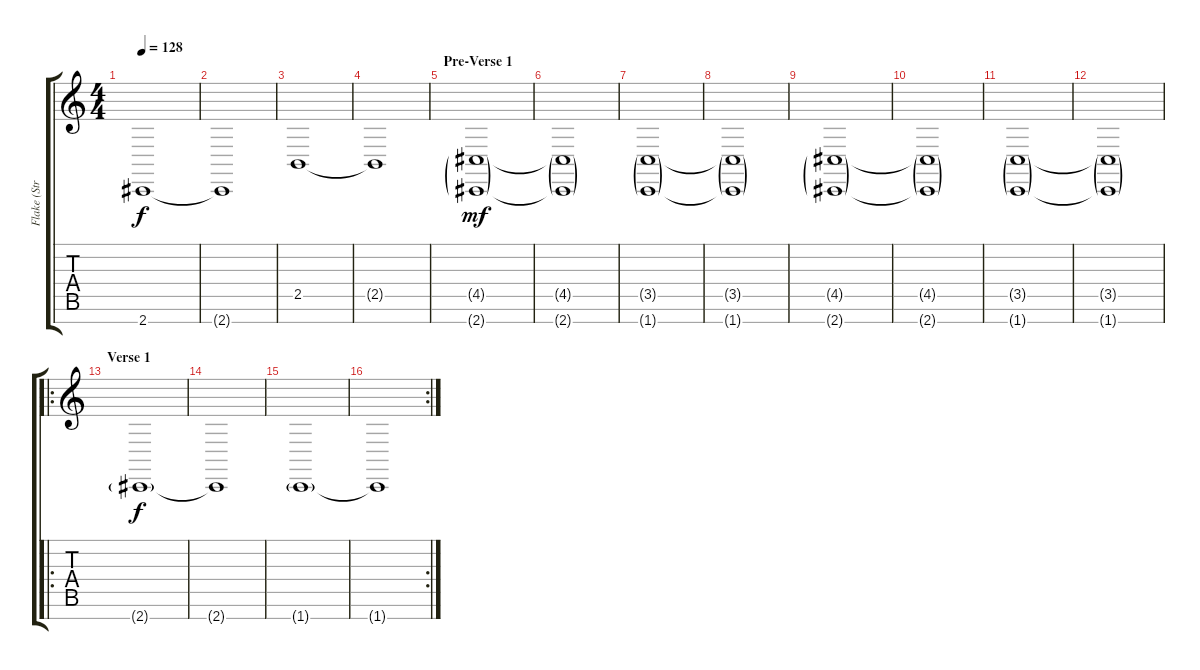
\track ("Flake (Strings Rythm)" "Flake (Str") {instrument stringensemble2}
\staff {score tabs}
\tuning (E4 B3 G3 D3 A2 E2 B1) {hide}
\ts (4 4)
\tempo 128
\clef g2
\ks c
2.7.1{dy f} |
2.7{t}.1 |
2.5.1 |
2.5{t}.1 |
\section ("" "Pre-Verse 1")
(4.5{g} 2.7{g}).1{dy mf} |
(4.5{g t} 2.7{g t}).1 |
(3.5{g} 1.7{g}).1 |
(3.5{g t} 1.7{g t}).1 |
(4.5{g} 2.7{g}).1 |
(4.5{g t} 2.7{g t}).1 |
(3.5{g} 1.7{g}).1 |
(3.5{g t} 1.7{g t}).1 |
\ro
\section ("" "Verse 1")
2.7{g}.1{dy f} |
2.7{t}.1 |
1.7{g}.1 |
\rc 2
1.7{t}.1
